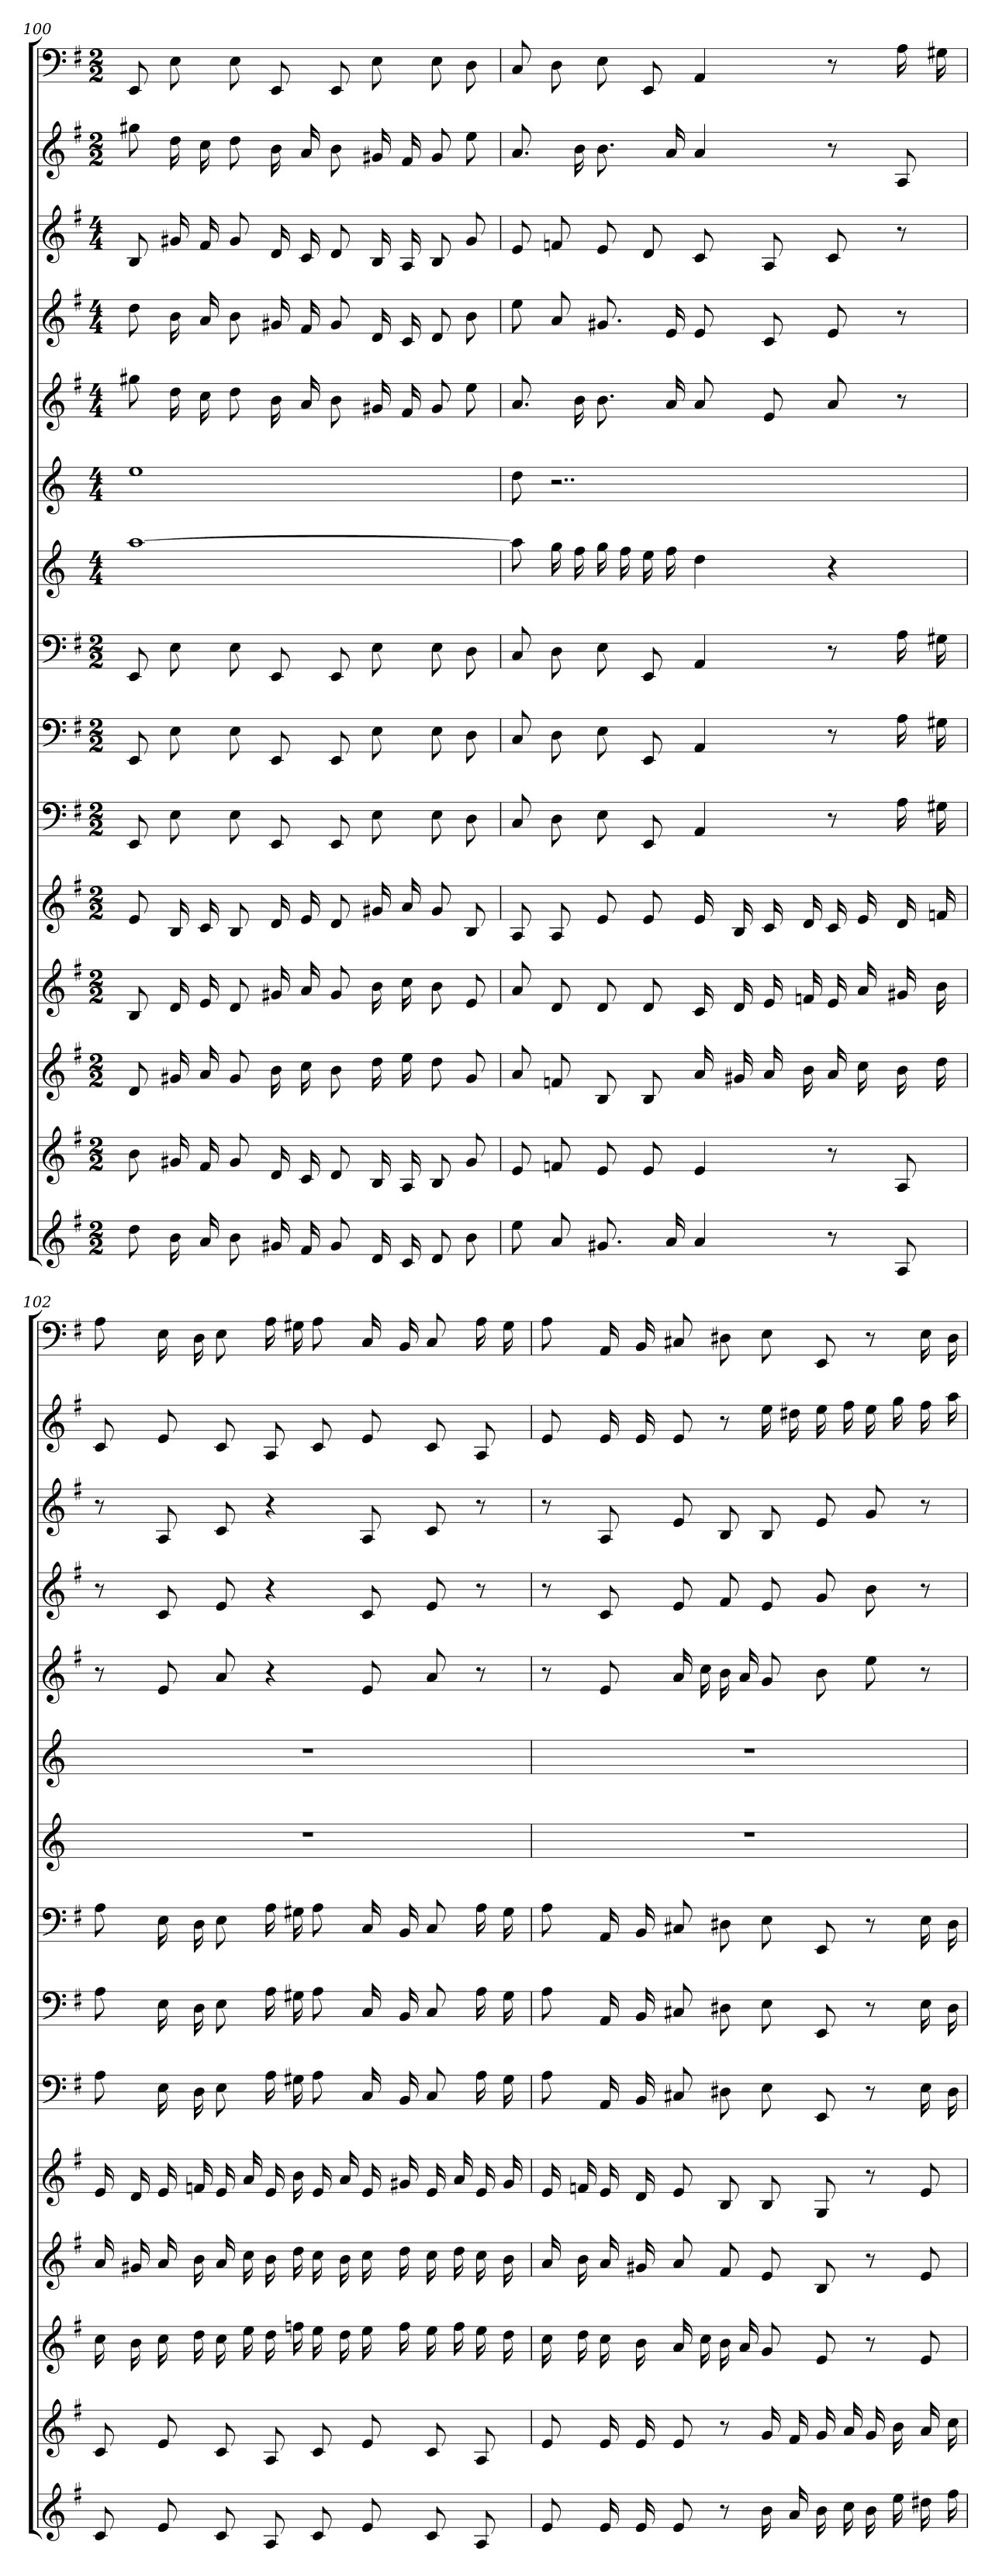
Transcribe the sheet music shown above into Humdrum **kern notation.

**kern	**kern	**kern	**kern	**kern	**kern	**kern	**kern	**kern	**kern	**kern	**kern	**kern	**kern	**kern
*part15	*part14	*part13	*part12	*part11	*part10	*part9	*part8	*part7	*part6	*part5	*part4	*part3	*part2	*part1
*staff15	*staff14	*staff13	*staff12	*staff11	*staff10	*staff9	*staff8	*staff7	*staff6	*staff5	*staff4	*staff3	*staff2	*staff1
*k[f#]	*k[f#]	*k[f#]	*k[f#]	*k[f#]	*k[f#]	*k[f#]	*k[f#]	*k[]	*k[]	*k[f#]	*k[f#]	*k[f#]	*k[f#]	*k[f#]
*G:	*G:	*G:	*G:	*G:	*G:	*G:	*G:	*	*	*G:	*G:	*G:	*G:	*G:
*M2/2	*M2/2	*M2/2	*M2/2	*M2/2	*M2/2	*M2/2	*M2/2	*M4/4	*M4/4	*M4/4	*M4/4	*M4/4	*M2/2	*M2/2
=100	=100	=100	=100	=100	=100	=100	=100	=100	=100	=100	=100	=100	=100	=100
8dd	8b	8d	8B	8e	8EE	8EE	8EE	[1aa	1ee	8gg#X	8dd	8B	8gg#X	8EE
16b	16g#X	16g#X	16d	16B	8E	8E	8E	.	.	16dd	16b	16g#X	16dd	8E
16a	16f#	16a	16e	16c	.	.	.	.	.	16cc	16a	16f#	16cc	.
8b	8g#	8g#	8d	8B	8E	8E	8E	.	.	8dd	8b	8g#	8dd	8E
16g#X	16d	16b	16g#X	16d	8EE	8EE	8EE	.	.	16b	16g#X	16d	16b	8EE
16f#	16c	16cc	16a	16e	.	.	.	.	.	16a	16f#	16c	16a	.
8g#	8d	8b	8g#	8d	8EE	8EE	8EE	.	.	8b	8g#	8d	8b	8EE
16d	16B	16dd	16b	16g#X	8E	8E	8E	.	.	16g#X	16d	16B	16g#X	8E
16c	16A	16ee	16cc	16a	.	.	.	.	.	16f#	16c	16A	16f#	.
8d	8B	8dd	8b	8g#	8E	8E	8E	.	.	8g#	8d	8B	8g#	8E
8b	8g#	8g#	8e	8B	8D	8D	8D	.	.	8ee	8b	8g#	8ee	8D
=101	=101	=101	=101	=101	=101	=101	=101	=101	=101	=101	=101	=101	=101	=101
8ee	8e	8a	8a	8A	8C	8C	8C	8aa]	8dd	8.a	8ee	8e	8.a	8C
8a	8fn	8fn	8d	8A	8D	8D	8D	16gg	2..r	.	8a	8fn	.	8D
.	.	.	.	.	.	.	.	16ff	.	16b	.	.	16b	.
8.g#X	8e	8B	8d	8e	8E	8E	8E	16gg	.	8.b	8.g#X	8e	8.b	8E
.	.	.	.	.	.	.	.	16ff	.	.	.	.	.	.
.	8e	8B	8d	8e	8EE	8EE	8EE	16ee	.	.	.	8d	.	8EE
16a	.	.	.	.	.	.	.	16ff	.	16a	16e	.	16a	.
4a	4e	16a	16c	16e	4AA	4AA	4AA	4dd	.	8a	8e	8c	4a	4AA
.	.	16g#X	16d	16B	.	.	.	.	.	.	.	.	.	.
.	.	16a	16e	16c	.	.	.	.	.	8e	8c	8A	.	.
.	.	16b	16fn	16d	.	.	.	.	.	.	.	.	.	.
8r	8r	16a	16e	16c	8r	8r	8r	4r	.	8a	8e	8c	8r	8r
.	.	16cc	16a	16e	.	.	.	.	.	.	.	.	.	.
8A	8A	16b	16g#X	16d	16A	16A	16A	.	.	8r	8r	8r	8A	16A
.	.	16dd	16b	16fn	16G#X	16G#X	16G#X	.	.	.	.	.	.	16G#X
=102	=102	=102	=102	=102	=102	=102	=102	=102	=102	=102	=102	=102	=102	=102
8c	8c	16cc	16a	16e	8A	8A	8A	1r	1r	8r	8r	8r	8c	8A
.	.	16b	16g#X	16d	.	.	.	.	.	.	.	.	.	.
8e	8e	16cc	16a	16e	16E	16E	16E	.	.	8e	8c	8A	8e	16E
.	.	16dd	16b	16fn	16D	16D	16D	.	.	.	.	.	.	16D
8c	8c	16cc	16a	16e	8E	8E	8E	.	.	8a	8e	8c	8c	8E
.	.	16ee	16cc	16a	.	.	.	.	.	.	.	.	.	.
8A	8A	16dd	16b	16e	16A	16A	16A	.	.	4r	4r	4r	8A	16A
.	.	16ffn	16dd	16b	16G#X	16G#X	16G#X	.	.	.	.	.	.	16G#X
8c	8c	16ee	16cc	16e	8A	8A	8A	.	.	.	.	.	8c	8A
.	.	16dd	16b	16a	.	.	.	.	.	.	.	.	.	.
8e	8e	16ee	16cc	16e	16C	16C	16C	.	.	8e	8c	8A	8e	16C
.	.	16ff	16dd	16g#X	16BB	16BB	16BB	.	.	.	.	.	.	16BB
8c	8c	16ee	16cc	16e	8C	8C	8C	.	.	8a	8e	8c	8c	8C
.	.	16ff	16dd	16a	.	.	.	.	.	.	.	.	.	.
8A	8A	16ee	16cc	16e	16A	16A	16A	.	.	8r	8r	8r	8A	16A
.	.	16dd	16b	16g#	16G#	16G#	16G#	.	.	.	.	.	.	16G#
=103	=103	=103	=103	=103	=103	=103	=103	=103	=103	=103	=103	=103	=103	=103
8e	8e	16cc	16a	16e	8A	8A	8A	1r	1r	8r	8r	8r	8e	8A
.	.	16dd	16b	16fn	.	.	.	.	.	.	.	.	.	.
16e	16e	16cc	16a	16e	16AA	16AA	16AA	.	.	8e	8c	8A	16e	16AA
16e	16e	16b	16g#X	16d	16BB	16BB	16BB	.	.	.	.	.	16e	16BB
8e	8e	16a	8a	8e	8C#X	8C#X	8C#X	.	.	16a	8e	8e	8e	8C#X
.	.	16cc	.	.	.	.	.	.	.	16cc	.	.	.	.
8r	8r	16b	8f#	8B	8D#X	8D#X	8D#X	.	.	16b	8f#	8B	8r	8D#X
.	.	16a	.	.	.	.	.	.	.	16a	.	.	.	.
16b	16g	8g	8e	8B	8E	8E	8E	.	.	8g	8e	8B	16ee	8E
16a	16f#	.	.	.	.	.	.	.	.	.	.	.	16dd#X	.
16b	16g	8e	8B	8G	8EE	8EE	8EE	.	.	8b	8g	8e	16ee	8EE
16cc	16a	.	.	.	.	.	.	.	.	.	.	.	16ff#	.
16b	16g	8r	8r	8r	8r	8r	8r	.	.	8ee	8b	8g	16ee	8r
16ee	16b	.	.	.	.	.	.	.	.	.	.	.	16gg	.
16dd#X	16a	8e	8e	8e	16E	16E	16E	.	.	8r	8r	8r	16ff#	16E
16ff#	16cc	.	.	.	16D#	16D#	16D#	.	.	.	.	.	16aa	16D#
=	=	=	=	=	=	=	=	=	=	=	=	=	=	=
*-	*-	*-	*-	*-	*-	*-	*-	*-	*-	*-	*-	*-	*-	*-
